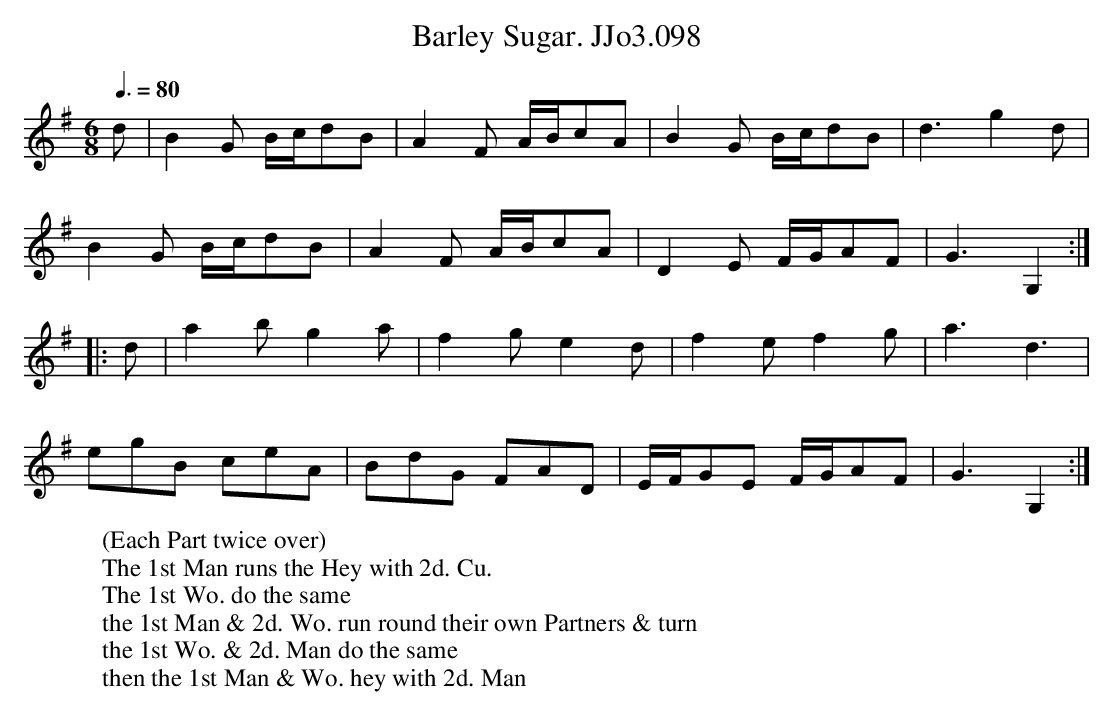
X:1
T:Barley Sugar. JJo3.098
M:6/8
L:1/8
Q:3/8=80
K:G
d | B2G B/c/dB | A2F A/B/cA | B2G B/c/dB | d3 g2d |
B2G B/c/dB | A2F A/B/cA | D2E F/G/AF | G3 G,2 :|
|: d |a2 b g2a | f2g e2d | f2e f2g | a3 d3 |
egB ceA | BdG FAD | E/F/GE F/G/AF | G3 G,2 :|
W:(Each Part twice over)
W:The 1st Man runs the Hey with 2d. Cu.
W:The 1st Wo. do the same
W:the 1st Man & 2d. Wo. run round their own Partners & turn
W:the 1st Wo. & 2d. Man do the same
W:then the 1st Man & Wo. hey with 2d. Man
